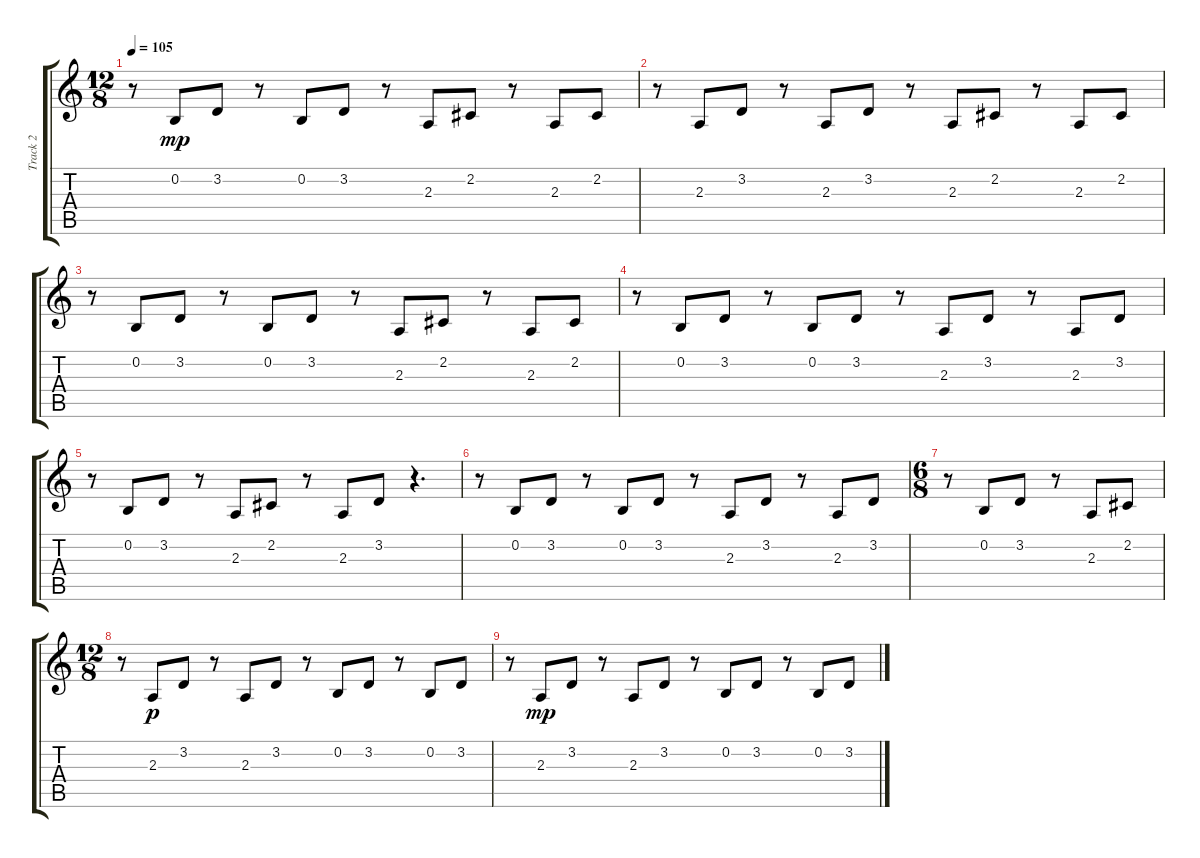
\track ("Track 2" "Track 2") {instrument electricgrandpiano}
\staff {score tabs}
\tuning (E4 B3 G3 D3 A2 E2) {hide}
\ts (12 8)
\tempo 105
\clef g2
\ks c
r.8{dy mp} 0.2.8 3.2.8 r.8 0.2.8 3.2.8 r.8 2.3.8 2.2.8 r.8 2.3.8 2.2.8 |
r.8 2.3.8 3.2.8 r.8 2.3.8 3.2.8 r.8 2.3.8 2.2.8 r.8 2.3.8 2.2.8 |
r.8 0.2.8 3.2.8 r.8 0.2.8 3.2.8 r.8 2.3.8 2.2.8 r.8 2.3.8 2.2.8 |
r.8 0.2.8 3.2.8 r.8 0.2.8 3.2.8 r.8 2.3.8 3.2.8 r.8 2.3.8 3.2.8 |
r.8 0.2.8 3.2.8 r.8 2.3.8 2.2.8 r.8 2.3.8 3.2.8 r.4{d} |
r.8 0.2.8 3.2.8 r.8 0.2.8 3.2.8 r.8 2.3.8 3.2.8 r.8 2.3.8 3.2.8 |
\ts (6 8)
r.8 0.2.8 3.2.8 r.8 2.3.8 2.2.8 |
\ts (12 8)
r.8 2.3.8{dy p} 3.2.8 r.8 2.3.8 3.2.8 r.8 0.2.8{volume 9} 3.2.8 r.8 0.2.8 3.2.8 |
r.8 2.3.8{dy mp volume 8} 3.2.8 r.8 2.3.8 3.2.8 r.8 0.2.8{volume 7} 3.2.8 r.8 0.2.8 3.2.8
